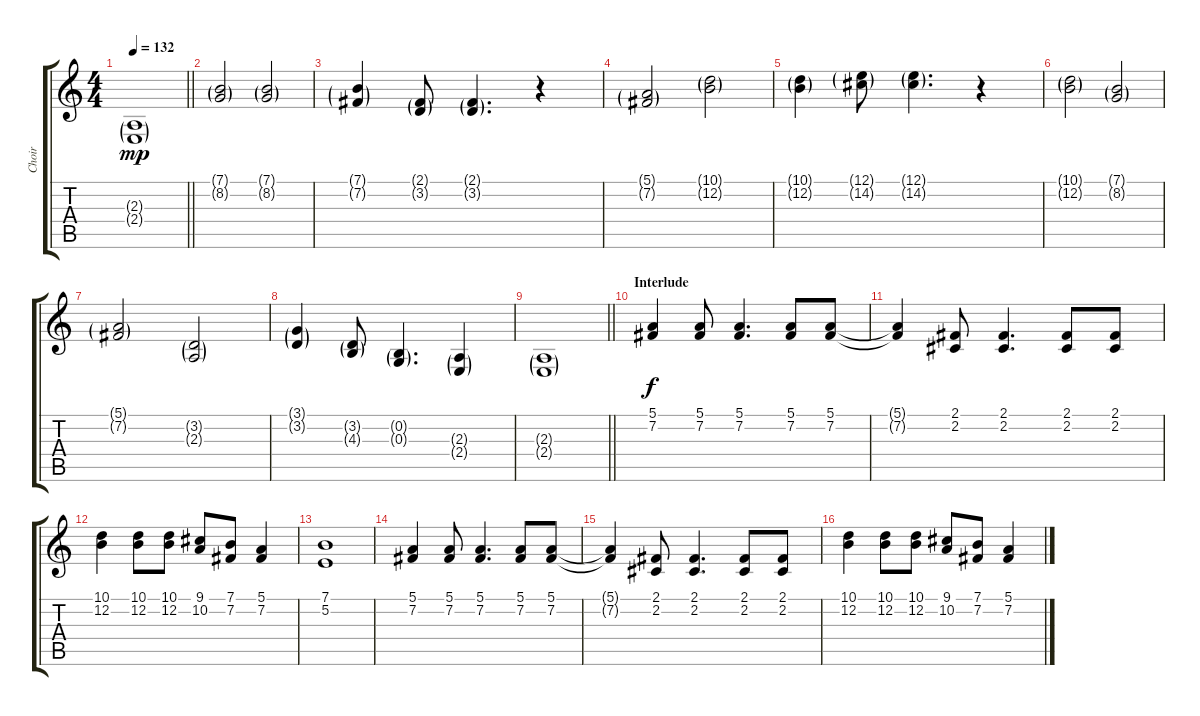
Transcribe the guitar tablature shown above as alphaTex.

\track ("Choir" "Choir") {instrument choiraahs}
\staff {score tabs}
\tuning (E4 B3 G3 D3 A2 E2) {hide}
\ts (4 4)
\tempo 132
\clef g2
\barLineRight lightlight
\ks c
(2.3{g} 2.4{g}).1{dy mp} |
(7.1{g} 8.2{g}).2 (7.1{g} 8.2{g}).2 |
(7.1{g} 7.2{g}).4 (2.1{g} 3.2{g}).8 (2.1{g} 3.2{g}).4{d} r.4 |
(5.1{g} 7.2{g}).2 (10.1{g} 12.2{g}).2 |
(10.1{g} 12.2{g}).4 (12.1{g} 14.2{g}).8 (12.1{g} 14.2{g}).4{d} r.4 |
(10.1{g} 12.2{g}).2 (7.1{g} 8.2{g}).2 |
(5.1{g} 7.2{g}).2 (3.2{g} 2.3{g}).2 |
(3.1{g} 3.2{g}).4 (3.2{g} 4.3{g}).8 (0.2{g} 0.3{g}).4{d} (2.3{g} 2.4{g}).4 |
\barLineRight lightlight
(2.3{g} 2.4{g}).1 |
\section ("" "Interlude ")
(5.1 7.2).4{dy f} (5.1 7.2).8 (5.1 7.2).4{d} (5.1 7.2).8 (5.1 7.2).8 |
(5.1{t} 7.2{t}).4 (2.1 2.2).8 (2.1 2.2).4{d} (2.1 2.2).8 (2.1 2.2).8 |
(10.1 12.2).4 (10.1 12.2).8 (10.1 12.2).8 (9.1 10.2).8 (7.1 7.2).8 (5.1 7.2).4 |
(7.1 5.2).1 |
(5.1 7.2).4 (5.1 7.2).8 (5.1 7.2).4{d} (5.1 7.2).8 (5.1 7.2).8 |
(5.1{t} 7.2{t}).4 (2.1 2.2).8 (2.1 2.2).4{d} (2.1 2.2).8 (2.1 2.2).8 |
(10.1 12.2).4 (10.1 12.2).8 (10.1 12.2).8 (9.1 10.2).8 (7.1 7.2).8 (5.1 7.2).4
